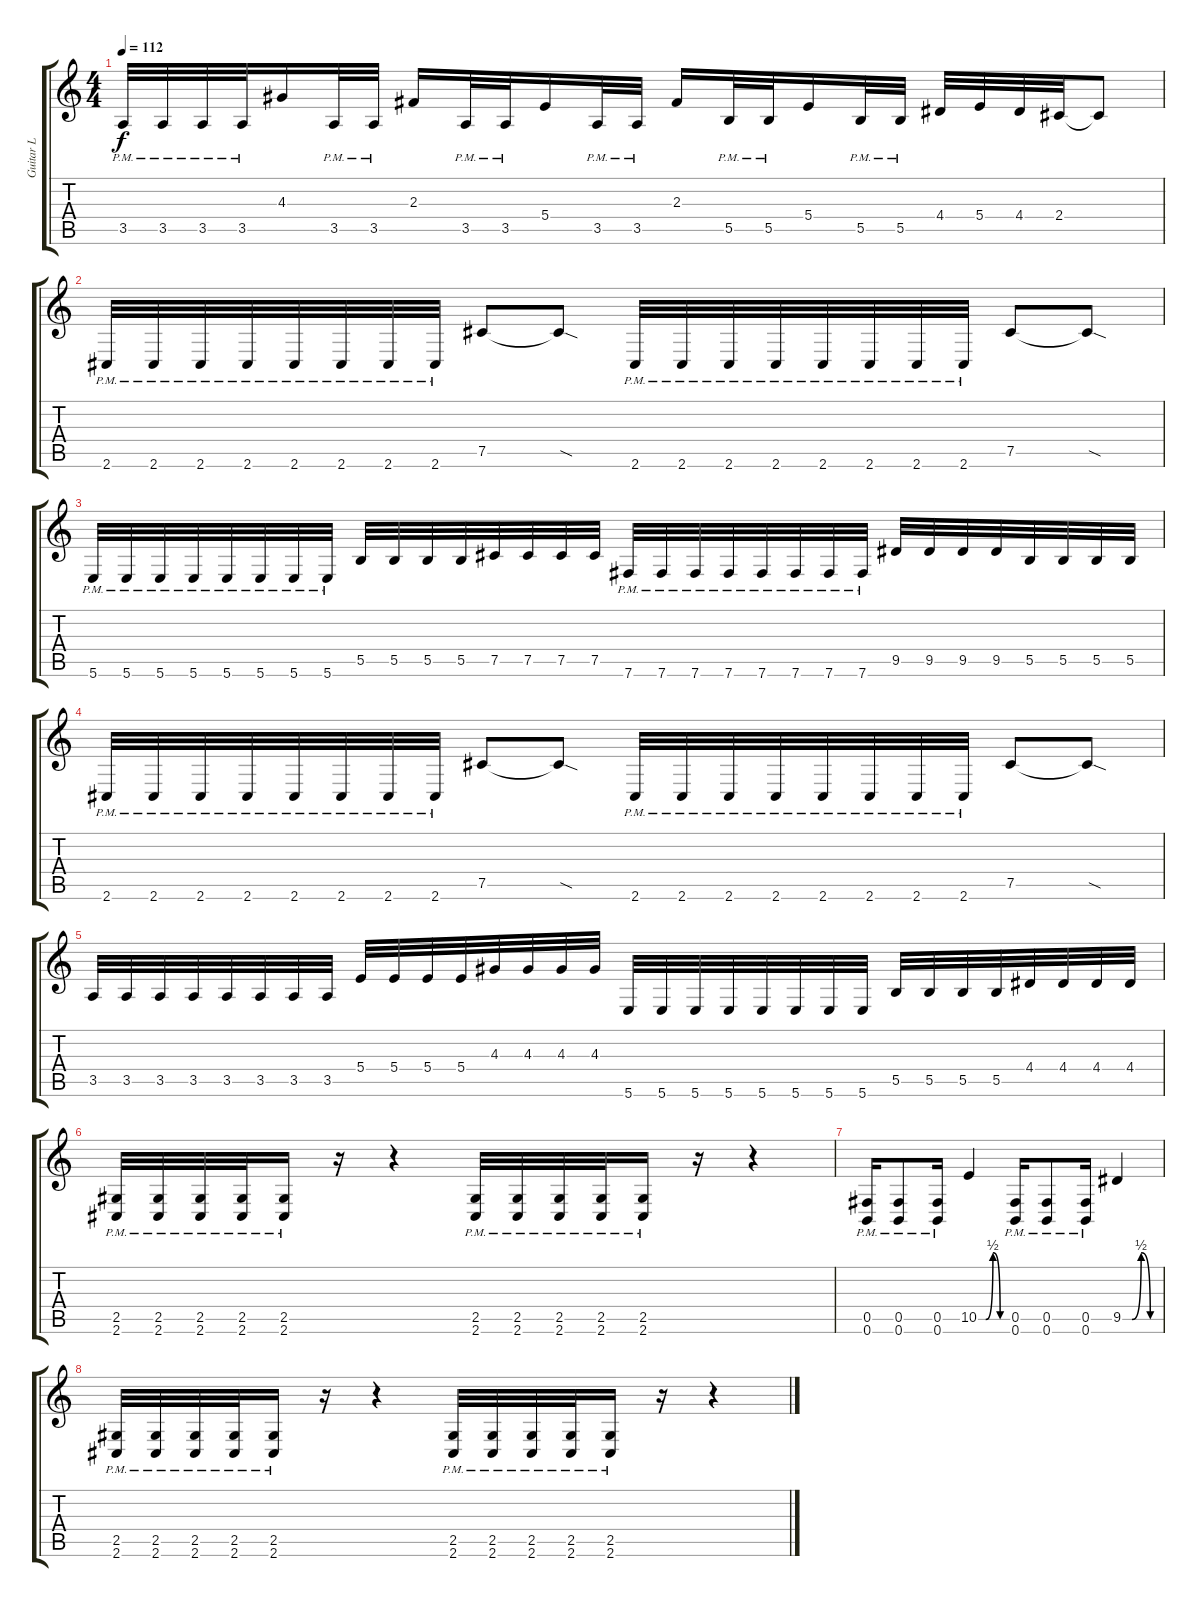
\track ("Guitar L" "Guitar L") {instrument distortionguitar}
\staff {score tabs}
\tuning (Db4 Ab3 E3 B2 Gb2 B1) {hide}
\ts (4 4)
\tempo 112
\clef g2
\ks c
3.5{pm}.32{dy f} 3.5{pm}.32 3.5{pm}.32 3.5{pm}.32 4.3.16 3.5{pm}.32 3.5{pm}.32 2.3.16 3.5{pm}.32 3.5{pm}.32 5.4.16 3.5{pm}.32 3.5{pm}.32 2.3.16 5.5{pm}.32 5.5{pm}.32 5.4.16 5.5{pm}.32 5.5{pm}.32 4.4.32 5.4.32 4.4.32 2.4.32 2.4{t}.8 |
2.6{pm}.32 2.6{pm}.32 2.6{pm}.32 2.6{pm}.32 2.6{pm}.32 2.6{pm}.32 2.6{pm}.32 2.6{pm}.32 7.5.8 7.5{sod t}.8 2.6{pm}.32 2.6{pm}.32 2.6{pm}.32 2.6{pm}.32 2.6{pm}.32 2.6{pm}.32 2.6{pm}.32 2.6{pm}.32 7.5.8 7.5{sod t}.8 |
5.6{pm}.32 5.6{pm}.32 5.6{pm}.32 5.6{pm}.32 5.6{pm}.32 5.6{pm}.32 5.6{pm}.32 5.6{pm}.32 5.5.32 5.5.32 5.5.32 5.5.32 7.5.32 7.5.32 7.5.32 7.5.32 7.6{pm}.32 7.6{pm}.32 7.6{pm}.32 7.6{pm}.32 7.6{pm}.32 7.6{pm}.32 7.6{pm}.32 7.6{pm}.32 9.5.32 9.5.32 9.5.32 9.5.32 5.5.32 5.5.32 5.5.32 5.5.32 |
2.6{pm}.32 2.6{pm}.32 2.6{pm}.32 2.6{pm}.32 2.6{pm}.32 2.6{pm}.32 2.6{pm}.32 2.6{pm}.32 7.5.8 7.5{sod t}.8 2.6{pm}.32 2.6{pm}.32 2.6{pm}.32 2.6{pm}.32 2.6{pm}.32 2.6{pm}.32 2.6{pm}.32 2.6{pm}.32 7.5.8 7.5{sod t}.8 |
3.5.32 3.5.32 3.5.32 3.5.32 3.5.32 3.5.32 3.5.32 3.5.32 5.4.32 5.4.32 5.4.32 5.4.32 4.3.32 4.3.32 4.3.32 4.3.32 5.6.32 5.6.32 5.6.32 5.6.32 5.6.32 5.6.32 5.6.32 5.6.32 5.5.32 5.5.32 5.5.32 5.5.32 4.4.32 4.4.32 4.4.32 4.4.32 |
(2.5{pm} 2.6{pm}).32 (2.5{pm} 2.6{pm}).32 (2.5{pm} 2.6{pm}).32 (2.5{pm} 2.6{pm}).32 (2.5{pm} 2.6{pm}).16 r.16 r.4 (2.5{pm} 2.6{pm}).32 (2.5{pm} 2.6{pm}).32 (2.5{pm} 2.6{pm}).32 (2.5{pm} 2.6{pm}).32 (2.5{pm} 2.6{pm}).16 r.16 r.4 |
(0.5{pm} 0.6{pm}).16 (0.5{pm} 0.6{pm}).8 (0.5{pm} 0.6{pm}).16 10.5{be (custom 0 0 15 0 30 2 45 0 60 0)}.4 (0.5{pm} 0.6{pm}).16 (0.5{pm} 0.6{pm}).8 (0.5{pm} 0.6{pm}).16 9.5{be (custom 0 0 15 0 30 2 45 0 60 0)}.4 |
(2.5{pm} 2.6{pm}).32 (2.5{pm} 2.6{pm}).32 (2.5{pm} 2.6{pm}).32 (2.5{pm} 2.6{pm}).32 (2.5{pm} 2.6{pm}).16 r.16 r.4 (2.5{pm} 2.6{pm}).32 (2.5{pm} 2.6{pm}).32 (2.5{pm} 2.6{pm}).32 (2.5{pm} 2.6{pm}).32 (2.5{pm} 2.6{pm}).16 r.16 r.4
